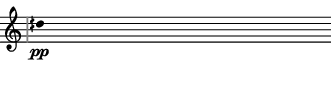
\version "2.24.3"
        \language "english"
#(set-global-staff-size 12)
\paper {
  #(set-paper-size '(cons (* 56.10892444444444 mm) (* 25 mm)))
  indent = 0\mm
  left-margin = 0\mm
  right-margin = 0\mm
  top-margin = 0\mm
  bottom-margin = 0\mm
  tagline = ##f
  print-page-number = ##f
}

\layout {
  line-width = 56.10892444444444\mm
  ragged-right = ##f
  \context {
    \Score
    \remove "Bar_number_engraver"
    \remove "Time_signature_engraver"
    \remove "Metronome_mark_engraver"
    \override SpacingSpanner.spacing-increment = #4
    \override SpacingSpanner.uniform-stretching = ##t
  }
  \context {
    \Staff
    \remove "Time_signature_engraver"
    \override Flag.stencil = #modern-straight-flag
    \override Stem.transparent = ##t
    \accidentalStyle "dodecaphonic"
    \remove "Bar_engraver"
  }
}

\score {
  \new StaffGroup <<
    \override Score.SystemStartBar.collapse-height = 2
    \override Score.SystemStartBar.X-offset = 4.2679150476251895
    \override Score.SystemStartBar.color = #(rgb-color 0.51 0.51 0.51)
    \new Staff {
      
      \clef "treble"
      
      dqs''4*411/100_\pp
    }
  >>
}